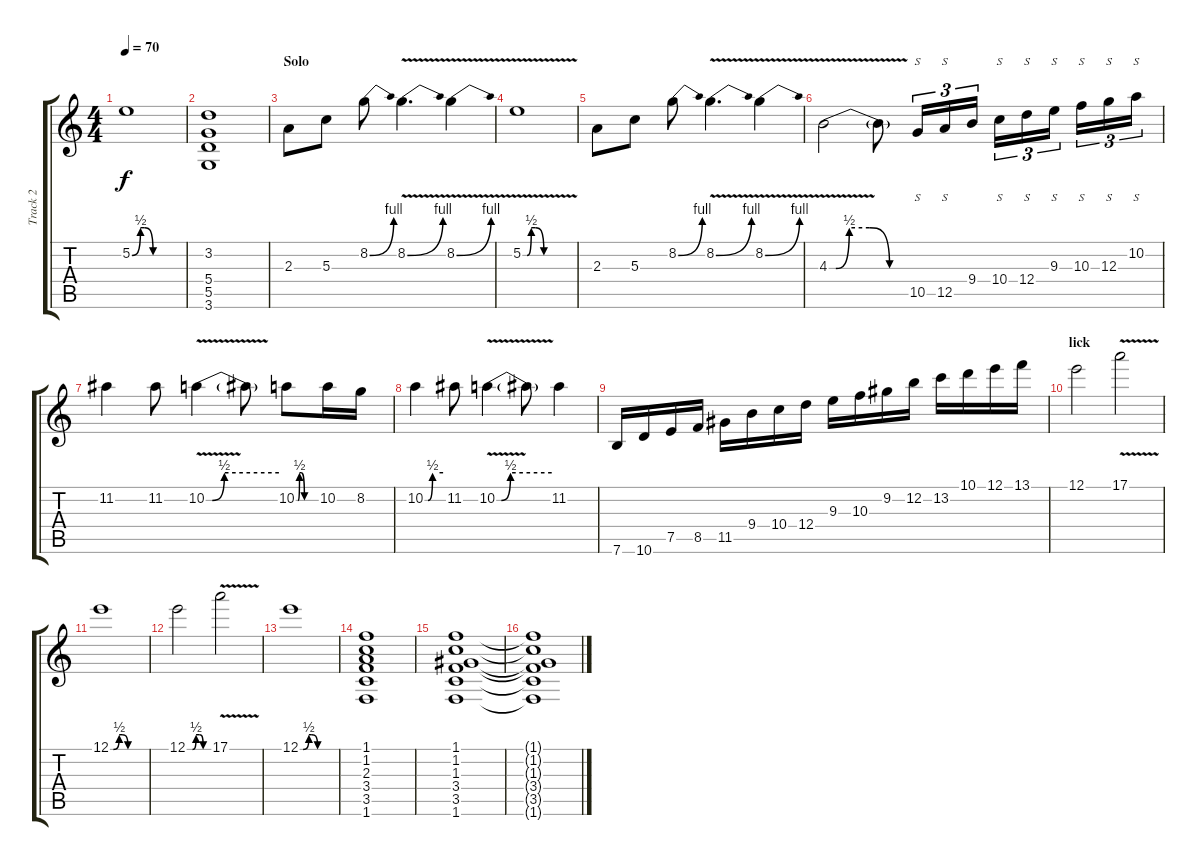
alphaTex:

\track ("Track 2" "Track 2") {instrument distortionguitar}
\staff {score tabs}
\tuning (E4 B3 G3 D3 A2 E2) {hide}
\ts (4 4)
\tempo 70
\clef g2
\ks c
5.2{be (custom 0 0 10 2 15 2 25 0 60 0)}.1{dy f} |
(3.2 5.4 5.5 3.6).1 |
\section ("" "Solo")
2.3.8 5.3.8 8.2{be (bend 0 0 60 4)}.8 8.2{be (bend 0 0 60 4) v}.4{d} 8.2{be (bend 0 0 60 4) v}.4 |
5.2{be (custom 0 0 5 0 10 2 15 2 25 0 60 0) v}.1 |
2.3.8 5.3.8 8.2{be (bend 0 0 60 4)}.8 8.2{be (bend 0 0 60 4) v}.4{d} 8.2{be (bend 0 0 60 4) v}.4 |
4.3{be (custom 0 0 5 0 15 2 30 2 45 0 60 0) v}.2 4.3{t}.8 10.5.16{s tu (3 2)} 12.5.16{s tu (3 2)} 9.4.16{tu (3 2)} 10.4.16{s tu (3 2)} 12.4.16{s tu (3 2)} 9.3.16{s tu (3 2)} 10.3.16{s tu (3 2)} 12.3.16{s tu (3 2)} 10.2.16{s tu (3 2)} |
11.2.4 11.2.8 10.2{be (custom 0 0 5 0 15 2 60 2) v}.4 10.2{t}.8 10.2{be (custom 0 0 5 0 10 2 15 2 25 0 60 0)}.8 10.2.16 8.2.16 |
10.2{be (custom 0 0 10 0 25 2 60 2)}.4 11.2.8 10.2{be (custom 0 0 5 0 15 2 60 2) v}.4 10.2{t}.8 11.2.4 |
7.6.16 10.6.16 7.5.16 8.5.16 11.5.16 9.4.16 10.4.16 12.4.16 9.3.16 10.3.16 9.2.16 12.2.16 13.2.16 10.1.16 12.1.16 13.1.16 |
\section ("" "lick")
12.1.2 17.1{v}.2 |
12.1{be (custom 0 0 5 0 15 2 20 2 30 0 60 0)}.1 |
12.1{be (custom 0 0 15 0 25 2 35 2 45 0 60 0)}.2 17.1{v}.2 |
12.1{be (custom 0 0 5 0 15 2 20 2 30 0 60 0)}.1 |
(1.1 1.2 2.3 3.4 3.5 1.6).1 |
(1.1 1.2 1.3 3.4 3.5 1.6).1 |
(1.1{t} 1.2{t} 1.3{t} 3.4{t} 3.5{t} 1.6{t}).1
